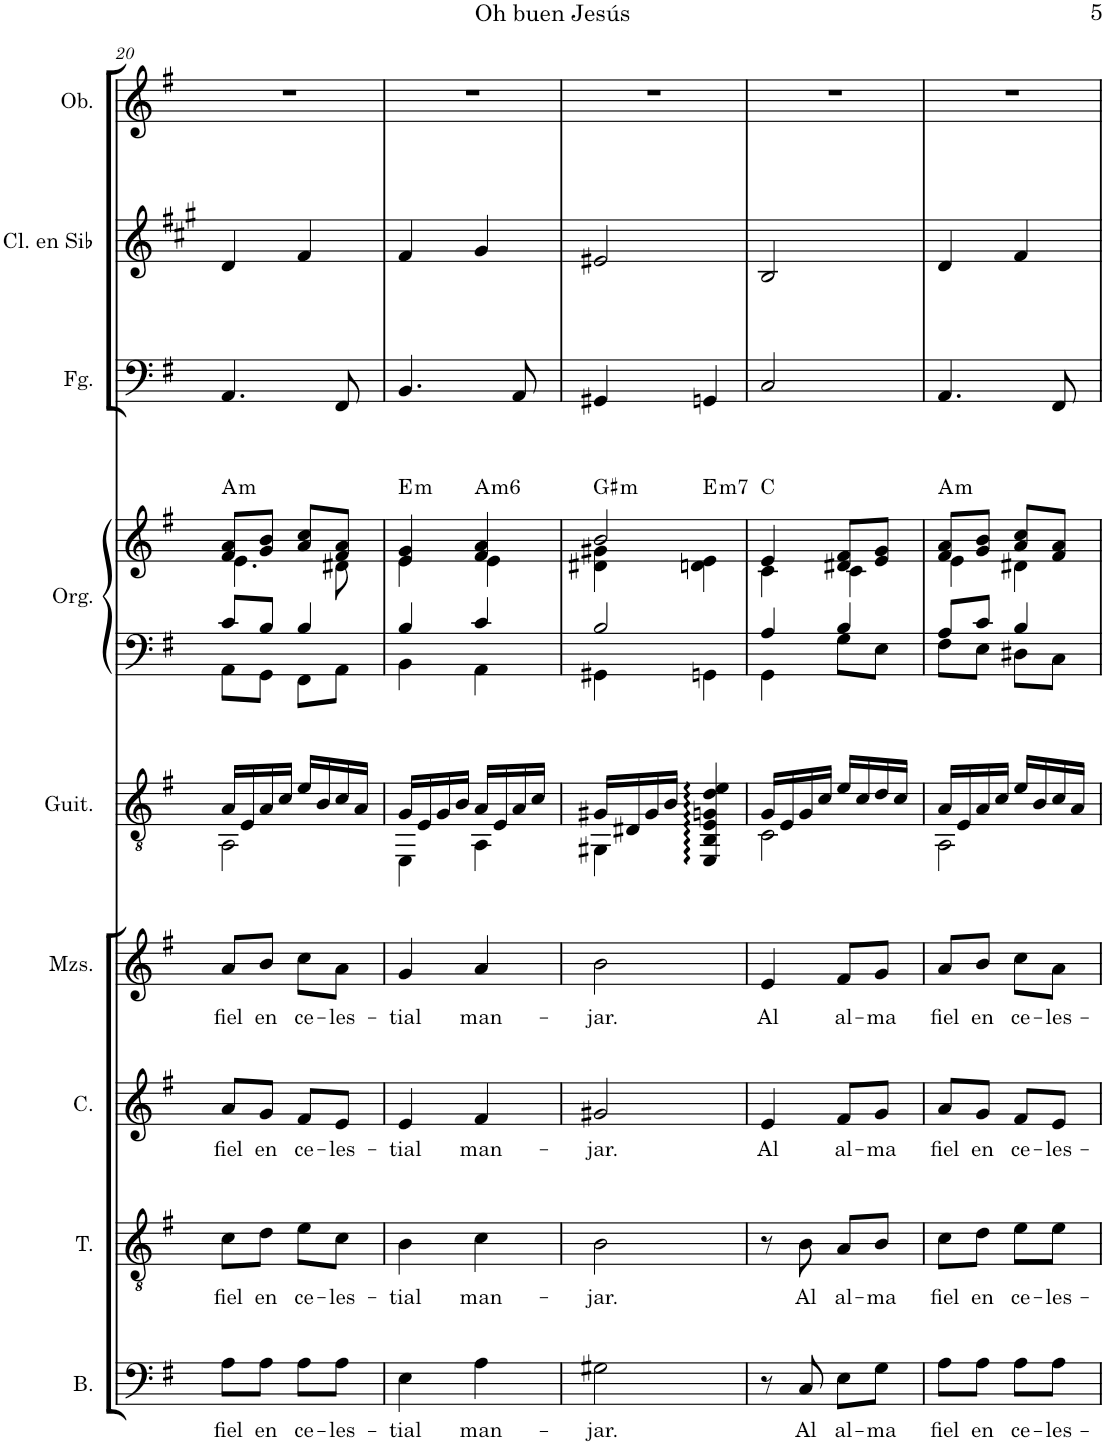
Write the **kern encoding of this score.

**kern	**text	**kern	**text	**kern	**text	**kern	**text	**kern	**harte	**kern	**kern	**harte	**kern	**kern	**kern
*part9	*part9	*part8	*part8	*part7	*part7	*part6	*part6	*part5	*part5	*part4	*part4	*part4	*part3	*part2	*part1
*staff10	*staff10	*staff9	*staff9	*staff8	*staff8	*staff7	*staff7	*staff6	*	*staff5	*staff4	*	*staff3	*staff2	*staff1
*I"Bajo	*	*I"Tenor	*	*I"Contralto	*	*I"Mezzosoprano	*	*I"Guitarra acústica	*	*I"Órgano	*	*	*I"Fagot	*I"Clarinete en Sib	*I"Oboe
*I'B.	*	*I'T.	*	*I'C.	*	*I'Mzs.	*	*I'Guit.	*	*	*	*	*I'Fg.	*I'Cl. en Sib	*I'Ob.
!!LO:PB:g=z
*clefF4	*	*clefGv2	*	*clefG2	*	*clefG2	*	*clefGv2	*	*clefF4	*clefG2	*	*clefF4	*clefG2	*clefG2
*	*	*	*	*	*	*	*	*	*	*	*	*	*	*Trd1c2	*
*k[f#]	*	*k[f#]	*	*k[f#]	*	*k[f#]	*	*k[f#]	*	*k[f#]	*k[f#]	*	*k[f#]	*k[f#c#g#]	*k[f#]
*M2/4	*	*M2/4	*	*M2/4	*	*M2/4	*	*M2/4	*	*M2/4	*M2/4	*	*M2/4	*M2/4	*M2/4
=20	=20	=20	=20	=20	=20	=20	=20	=20	=20	=20	=20	=20	=20	=20	=20
!	!LO:LY:b	!	!LO:LY:b	!	!LO:LY:b	!	!LO:LY:b	!	!LO:H:kt=m	!	!	!LO:H:kt=m	!	!	!
*	*	*	*	*	*	*	*	*^	*	*^	*^	*	*	*	*
8A\L	fiel	8c\L	fiel	8a/L	fiel	8a/L	fiel	16A/LL	2AA\	A:min	8c/L	8AA\L	8f#/ 8a/L	4.e\	A:min	4.AA/	4d/	2r
.	.	.	.	.	.	.	.	16E/	.	.	.	.	.	.	.	.	.	.
!	!LO:LY:b	!	!LO:LY:b	!	!LO:LY:b	!	!LO:LY:b	!	!	!	!	!	!	!	!	!	!	!
8A\J	en	8d\J	en	8g/J	en	8b/J	en	16A/	.	.	8B/J	8GG\J	8g/ 8b/J	.	.	.	.	.
.	.	.	.	.	.	.	.	16c/JJ	.	.	.	.	.	.	.	.	.	.
!	!LO:LY:b	!	!LO:LY:b	!	!LO:LY:b	!	!LO:LY:b	!	!	!	!	!	!	!	!	!	!	!
8A\L	ce-	8e\L	ce-	8f#/L	ce-	8cc\L	ce-	16e/LL	.	.	4B/	8FF#\L	8a/ 8cc/L	.	.	.	4f#/	.
.	.	.	.	.	.	.	.	16B/	.	.	.	.	.	.	.	.	.	.
!	!LO:LY:b	!	!LO:LY:b	!	!LO:LY:b	!	!LO:LY:b	!	!	!	!	!	!	!	!	!	!	!
8A\J	-les-	8c\J	-les-	8e/J	-les-	8a\J	-les-	16c/	.	.	.	8AA\J	8f#/ 8a/J	8d#X\	.	8FF#/	.	.
.	.	.	.	.	.	.	.	16A/JJ	.	.	.	.	.	.	.	.	.	.
=21	=21	=21	=21	=21	=21	=21	=21	=21	=21	=21	=21	=21	=21	=21	=21	=21	=21	=21
!	!LO:LY:b	!	!LO:LY:b	!	!LO:LY:b	!	!LO:LY:b	!	!	!LO:H:kt=m	!	!	!	!	!LO:H:kt=m	!	!	!
4E\	-tial	4B\	-tial	4e/	-tial	4g/	-tial	16G/LL	4EE\	E:min	4B/	4BB\	4e/ 4g/	4e\	E:min	4.BB/	4f#/	2r
.	.	.	.	.	.	.	.	16E/	.	.	.	.	.	.	.	.	.	.
.	.	.	.	.	.	.	.	16G/	.	.	.	.	.	.	.	.	.	.
.	.	.	.	.	.	.	.	16B/JJ	.	.	.	.	.	.	.	.	.	.
!	!LO:LY:b	!	!LO:LY:b	!	!LO:LY:b	!	!LO:LY:b	!	!	!LO:H:kt=m6	!	!	!	!	!LO:H:kt=m6	!	!	!
4A\	man-	4c\	man-	4f#/	man-	4a/	man-	16A/LL	4AA\	A:min6	4c/	4AA\	4f#/ 4a/	4e\	A:min6	.	4g#/	.
.	.	.	.	.	.	.	.	16E/	.	.	.	.	.	.	.	.	.	.
.	.	.	.	.	.	.	.	16A/	.	.	.	.	.	.	.	8AA/	.	.
.	.	.	.	.	.	.	.	16c/JJ	.	.	.	.	.	.	.	.	.	.
=22	=22	=22	=22	=22	=22	=22	=22	=22	=22	=22	=22	=22	=22	=22	=22	=22	=22	=22
!	!LO:LY:b	!	!LO:LY:b	!	!LO:LY:b	!	!LO:LY:b	!	!	!LO:H:kt=m	!	!	!	!	!LO:H:kt=m	!	!	!
2G#X\	-jar.	2B\	-jar.	2g#X/	-jar.	2b\	-jar.	16G#X/LL	4GG#X\	G#:min	2B/	4GG#X\	2b/	4d#X\ 4g#X\	G#:min	4GG#X/	2e#X/	2r
.	.	.	.	.	.	.	.	16D#X/	.	.	.	.	.	.	.	.	.	.
.	.	.	.	.	.	.	.	16G#/	.	.	.	.	.	.	.	.	.	.
.	.	.	.	.	.	.	.	16B/JJ	.	.	.	.	.	.	.	.	.	.
!	!	!	!	!	!	!	!	!	!	!LO:H:kt=m7	!	!	!	!	!LO:H:kt=m7	!	!	!
.	.	.	.	.	.	.	.	4EE/ 4BB/ 4E/ 4Gn/ 4d/ 4e/	4ryy	E:min7	.	4GGn\	.	4dn\ 4e\	E:min7	4GGn/	.	.
=23	=23	=23	=23	=23	=23	=23	=23	=23	=23	=23	=23	=23	=23	=23	=23	=23	=23	=23
!	!	!	!	!	!LO:LY:b	!	!LO:LY:b	!	!	!	!	!	!	!	!	!	!	!
8r	.	8r	.	4e/	Al	4e/	Al	16G/LL	2C\	C:maj	4A/	4GG\	4e/	4c\	C:maj	2C/	2B/	2r
.	.	.	.	.	.	.	.	16E/	.	.	.	.	.	.	.	.	.	.
!	!LO:LY:b	!	!LO:LY:b	!	!	!	!	!	!	!	!	!	!	!	!	!	!	!
8C/	Al	8B\	Al	.	.	.	.	16G/	.	.	.	.	.	.	.	.	.	.
.	.	.	.	.	.	.	.	16c/JJ	.	.	.	.	.	.	.	.	.	.
!	!LO:LY:b	!	!LO:LY:b	!	!LO:LY:b	!	!LO:LY:b	!	!	!	!	!	!	!	!	!	!	!
8E\L	al-	8A/L	al-	8f#/L	al-	8f#/L	al-	16e/LL	.	.	4B/	8G\L	8d#X/ 8f#/L	4c\	.	.	.	.
.	.	.	.	.	.	.	.	16c/	.	.	.	.	.	.	.	.	.	.
!	!LO:LY:b	!	!LO:LY:b	!	!LO:LY:b	!	!LO:LY:b	!	!	!	!	!	!	!	!	!	!	!
8G\J	-ma	8B/J	-ma	8g/J	-ma	8g/J	-ma	16d/	.	.	.	8E\J	8e/ 8g/J	.	.	.	.	.
.	.	.	.	.	.	.	.	16c/JJ	.	.	.	.	.	.	.	.	.	.
=24	=24	=24	=24	=24	=24	=24	=24	=24	=24	=24	=24	=24	=24	=24	=24	=24	=24	=24
!	!LO:LY:b	!	!LO:LY:b	!	!LO:LY:b	!	!LO:LY:b	!	!	!LO:H:kt=m	!	!	!	!	!LO:H:kt=m	!	!	!
8A\L	fiel	8c\L	fiel	8a/L	fiel	8a/L	fiel	16A/LL	2AA\	A:min	8A/L	8F#\L	8f#/ 8a/L	4e\	A:min	4.AA/	4d/	2r
.	.	.	.	.	.	.	.	16E/	.	.	.	.	.	.	.	.	.	.
!	!LO:LY:b	!	!LO:LY:b	!	!LO:LY:b	!	!LO:LY:b	!	!	!	!	!	!	!	!	!	!	!
8A\J	en	8d\J	en	8g/J	en	8b/J	en	16A/	.	.	8c/J	8E\J	8g/ 8b/J	.	.	.	.	.
.	.	.	.	.	.	.	.	16c/JJ	.	.	.	.	.	.	.	.	.	.
!	!LO:LY:b	!	!LO:LY:b	!	!LO:LY:b	!	!LO:LY:b	!	!	!	!	!	!	!	!	!	!	!
8A\L	ce-	8e\L	ce-	8f#/L	ce-	8cc\L	ce-	16e/LL	.	.	4B/	8D#X\L	8a/ 8cc/L	4d#X\	.	.	4f#/	.
.	.	.	.	.	.	.	.	16B/	.	.	.	.	.	.	.	.	.	.
!	!LO:LY:b	!	!LO:LY:b	!	!LO:LY:b	!	!LO:LY:b	!	!	!	!	!	!	!	!	!	!	!
8A\J	-les-	8e\J	-les-	8e/J	-les-	8a\J	-les-	16c/	.	.	.	8C\J	8f#/ 8a/J	.	.	8FF#/	.	.
.	.	.	.	.	.	.	.	16A/JJ	.	.	.	.	.	.	.	.	.	.
*	*	*	*	*	*	*	*	*v	*v	*	*	*	*	*	*	*	*	*
*	*	*	*	*	*	*	*	*	*	*v	*v	*	*	*	*	*	*
*	*	*	*	*	*	*	*	*	*	*	*v	*v	*	*	*	*
=	=	=	=	=	=	=	=	=	=	=	=	=	=	=	=
*-	*-	*-	*-	*-	*-	*-	*-	*-	*-	*-	*-	*-	*-	*-	*-
